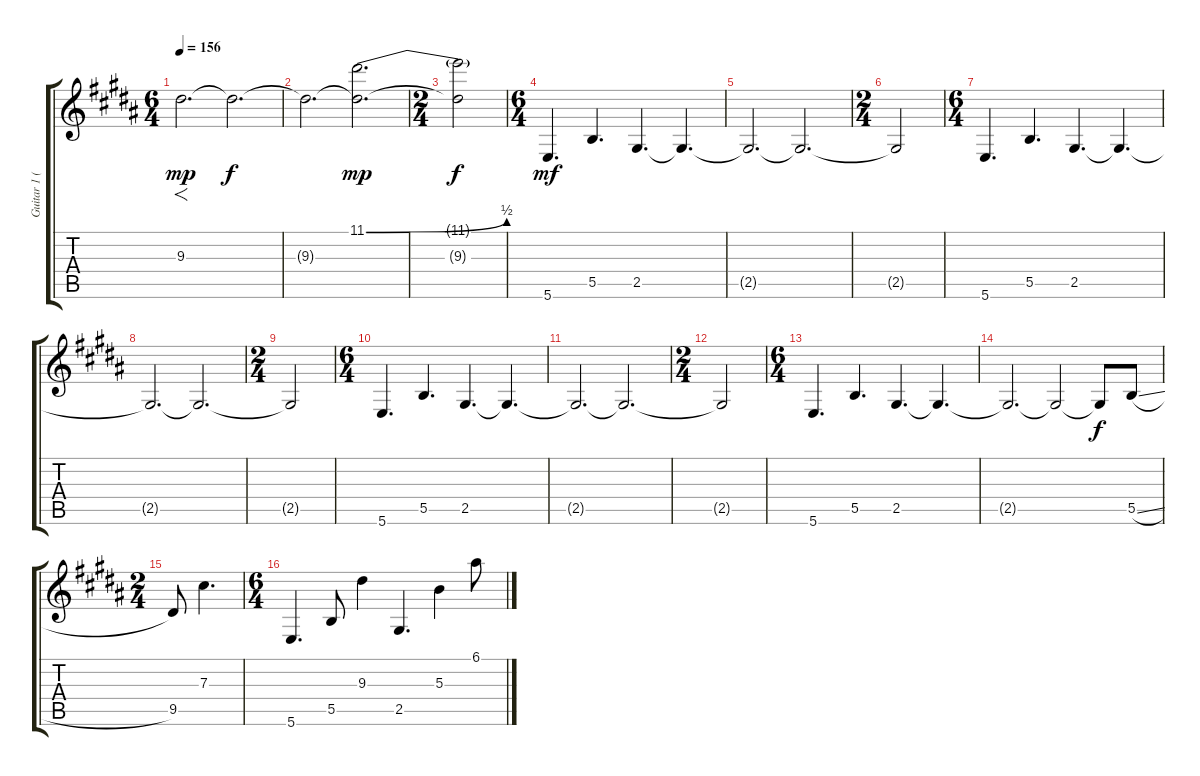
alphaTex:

\track ("Guitar 1 (Alt. Karn. tun.) - Drew " "Guitar 1 (") {instrument overdrivenguitar}
\staff {score tabs}
\tuning (E4 B3 Gb3 B2 Gb2 B1) {hide}
\ts (6 4)
\tempo 156
\clef g2
\ks b
9.3.2{f d dy mp} 9.3{t}.2{d dy f} |
9.3{t}.2{d} (11.1{be (bend 0 0 60 2)} 9.3{t}).2{d dy mp} |
\ts (2 4)
(11.1{t} 9.3{t}).2{dy f} |
\ts (6 4)
5.6.4{d dy mf} 5.5.4{d} 2.5.4{d} 2.5{t}.4{d} |
2.5{t}.2{d} 2.5{t}.2{d} |
\ts (2 4)
2.5{t}.2 |
\ts (6 4)
5.6.4{d} 5.5.4{d} 2.5.4{d} 2.5{t}.4{d} |
2.5{t}.2{d} 2.5{t}.2{d} |
\ts (2 4)
2.5{t}.2 |
\ts (6 4)
5.6.4{d} 5.5.4{d} 2.5.4{d} 2.5{t}.4{d} |
2.5{t}.2{d} 2.5{t}.2{d} |
\ts (2 4)
2.5{t}.2 |
\ts (6 4)
5.6.4{d} 5.5.4{d} 2.5.4{d} 2.5{t}.4{d} |
2.5{t}.2{d} 2.5{t}.2 2.5{t}.8{dy f} 5.5{sl}.8 |
\ts (2 4)
9.5.8 7.3.4{d} |
\ts (6 4)
5.6.4{d} 5.5.8 9.3.4 2.5.4{d} 5.3.4 6.1.8
